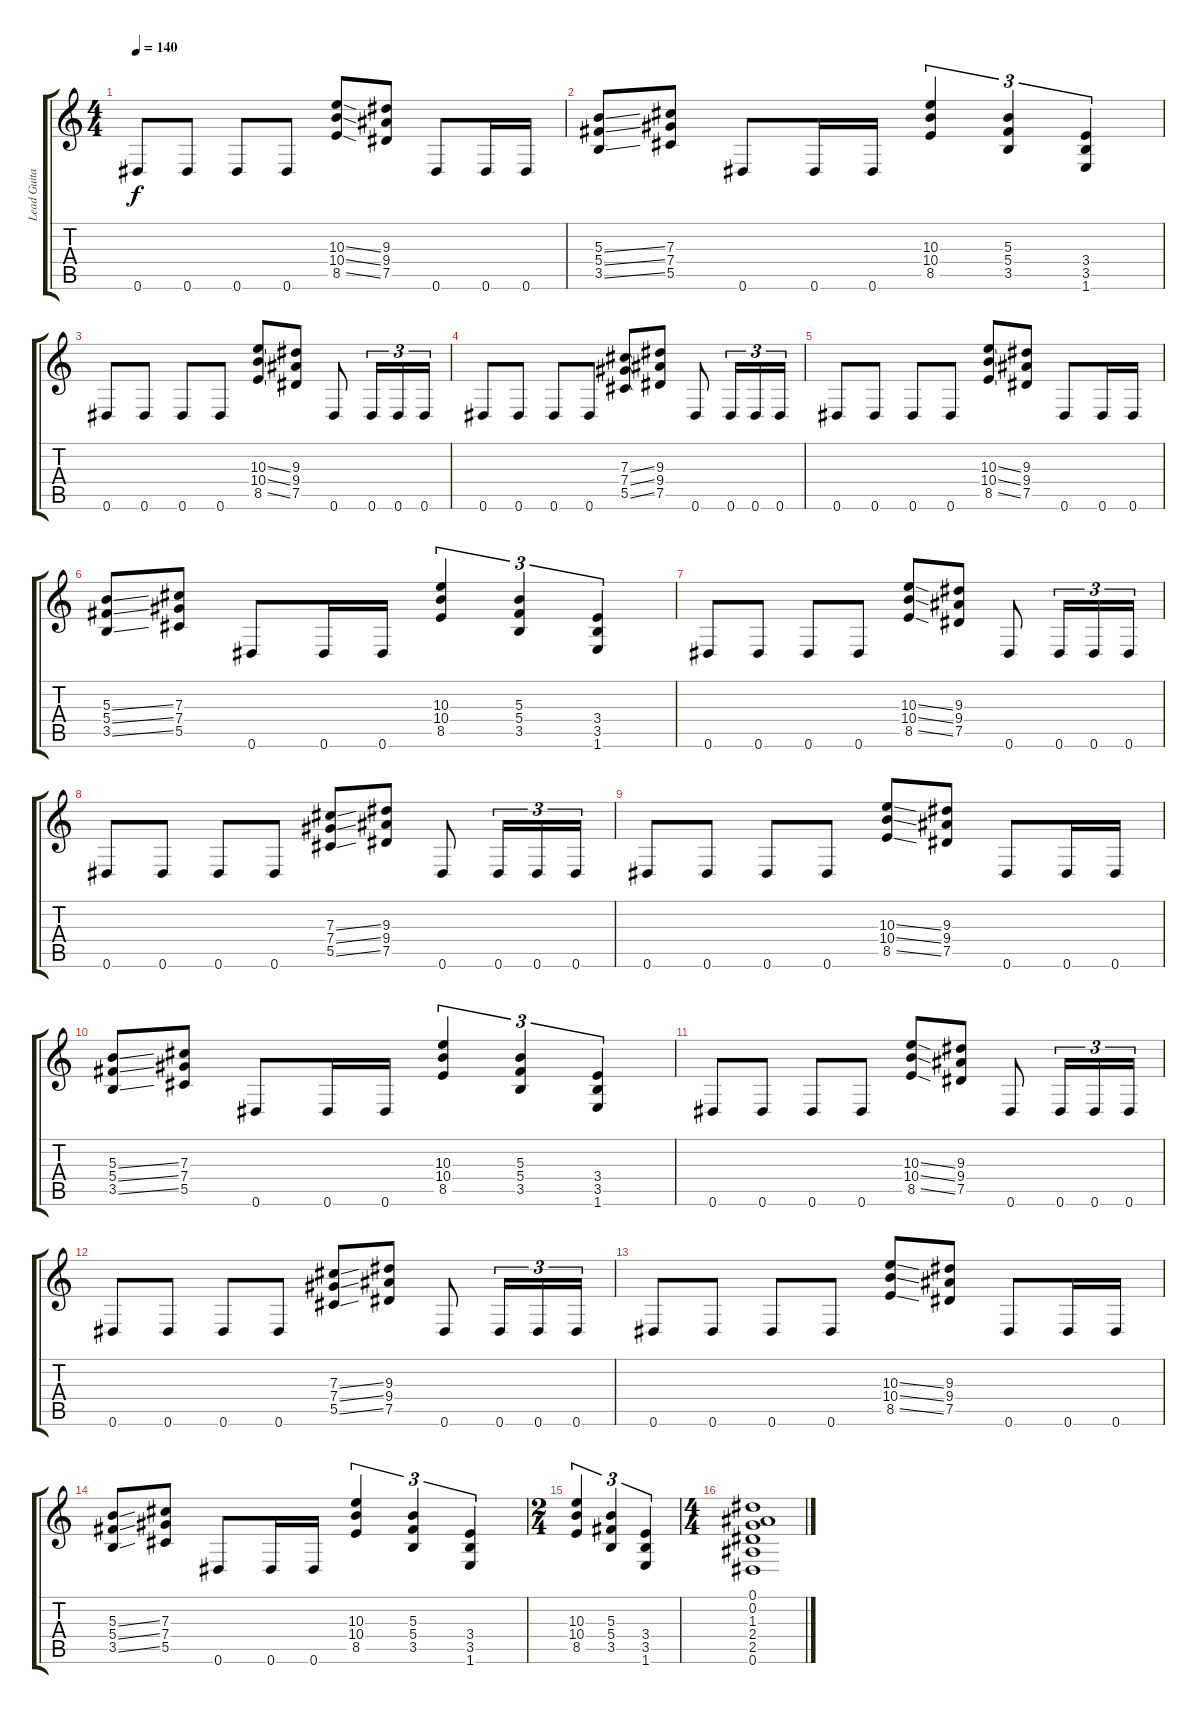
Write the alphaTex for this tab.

\track ("Lead Guitar" "Lead Guita") {instrument overdrivenguitar}
\staff {score tabs}
\tuning (Eb4 Bb3 Gb3 Db3 Ab2 Eb2) {hide}
\ts (4 4)
\tempo 140
\clef g2
\ks c
0.6.8{dy f} 0.6.8 0.6.8 0.6.8 (10.3{ss} 10.4{ss} 8.5{ss}).8 (9.3 9.4 7.5).8 0.6.8 0.6.16 0.6.16 |
(5.3{ss} 5.4{ss} 3.5{ss}).8 (7.3 7.4 5.5).8 0.6.8 0.6.16 0.6.16 (10.3 10.4 8.5).4{tu (3 2)} (5.3 5.4 3.5).4{tu (3 2)} (3.4 3.5 1.6).4{tu (3 2)} |
0.6.8 0.6.8 0.6.8 0.6.8 (10.3{ss} 10.4{ss} 8.5{ss}).8 (9.3 9.4 7.5).8 0.6.8 0.6.16{tu (3 2)} 0.6.16{tu (3 2)} 0.6.16{tu (3 2)} |
0.6.8 0.6.8 0.6.8 0.6.8 (7.3{ss} 7.4{ss} 5.5{ss}).8 (9.3 9.4 7.5).8 0.6.8 0.6.16{tu (3 2)} 0.6.16{tu (3 2)} 0.6.16{tu (3 2)} |
0.6.8 0.6.8 0.6.8 0.6.8 (10.3{ss} 10.4{ss} 8.5{ss}).8 (9.3 9.4 7.5).8 0.6.8 0.6.16 0.6.16 |
(5.3{ss} 5.4{ss} 3.5{ss}).8 (7.3 7.4 5.5).8 0.6.8 0.6.16 0.6.16 (10.3 10.4 8.5).4{tu (3 2)} (5.3 5.4 3.5).4{tu (3 2)} (3.4 3.5 1.6).4{tu (3 2)} |
0.6.8 0.6.8 0.6.8 0.6.8 (10.3{ss} 10.4{ss} 8.5{ss}).8 (9.3 9.4 7.5).8 0.6.8 0.6.16{tu (3 2)} 0.6.16{tu (3 2)} 0.6.16{tu (3 2)} |
0.6.8 0.6.8 0.6.8 0.6.8 (7.3{ss} 7.4{ss} 5.5{ss}).8 (9.3 9.4 7.5).8 0.6.8 0.6.16{tu (3 2)} 0.6.16{tu (3 2)} 0.6.16{tu (3 2)} |
0.6.8 0.6.8 0.6.8 0.6.8 (10.3{ss} 10.4{ss} 8.5{ss}).8 (9.3 9.4 7.5).8 0.6.8 0.6.16 0.6.16 |
(5.3{ss} 5.4{ss} 3.5{ss}).8 (7.3 7.4 5.5).8 0.6.8 0.6.16 0.6.16 (10.3 10.4 8.5).4{tu (3 2)} (5.3 5.4 3.5).4{tu (3 2)} (3.4 3.5 1.6).4{tu (3 2)} |
0.6.8 0.6.8 0.6.8 0.6.8 (10.3{ss} 10.4{ss} 8.5{ss}).8 (9.3 9.4 7.5).8 0.6.8 0.6.16{tu (3 2)} 0.6.16{tu (3 2)} 0.6.16{tu (3 2)} |
0.6.8 0.6.8 0.6.8 0.6.8 (7.3{ss} 7.4{ss} 5.5{ss}).8 (9.3 9.4 7.5).8 0.6.8 0.6.16{tu (3 2)} 0.6.16{tu (3 2)} 0.6.16{tu (3 2)} |
0.6.8 0.6.8 0.6.8 0.6.8 (10.3{ss} 10.4{ss} 8.5{ss}).8 (9.3 9.4 7.5).8 0.6.8 0.6.16 0.6.16 |
(5.3{ss} 5.4{ss} 3.5{ss}).8 (7.3 7.4 5.5).8 0.6.8 0.6.16 0.6.16 (10.3 10.4 8.5).4{tu (3 2)} (5.3 5.4 3.5).4{tu (3 2)} (3.4 3.5 1.6).4{tu (3 2)} |
\ts (2 4)
(10.3 10.4 8.5).4{tu (3 2)} (5.3 5.4 3.5).4{tu (3 2)} (3.4 3.5 1.6).4{tu (3 2)} |
\ts (4 4)
(0.1 0.2 1.3 2.4 2.5 0.6).1
